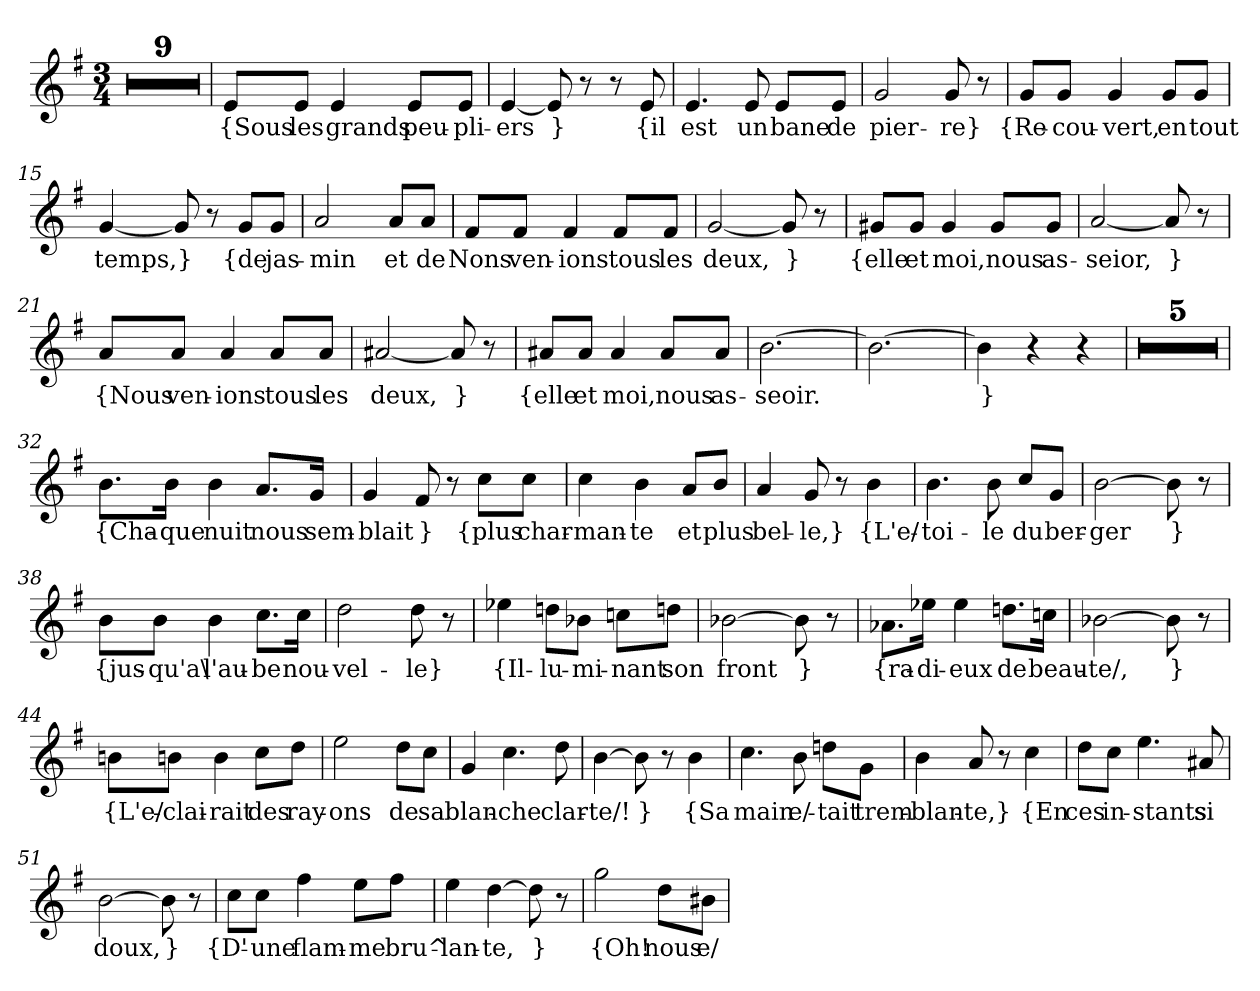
**kern	**text
*part1	*part1
*staff1	*staff1
*clefG2	*
*k[f#]	*
*M3/4	*
=1	=1
2.r	.
=2	=2
2.r	.
=3	=3
2.r	.
=4	=4
2.r	.
=5	=5
2.r	.
=6	=6
2.r	.
=7	=7
2.r	.
=8	=8
2.r	.
=9	=9
2.r	.
=10	=10
8e/L	{Sous
8e/J	les
4e	grands
8e/L	peu-
8e/J	-pli-
=11	=11
[4e	-ers
8e]	}
8r	.
8r	.
8e	{il
=12	=12
4.e	est
8e	un
8e/L	bane
8e/J	de
=13	=13
2g	pier-
8g	-re}
8r	.
=14	=14
8g/L	{Re-
8g/J	-cou-
4g	-vert,
8g/L	en
8g/J	tout
=15	=15
[4g	temps,
8g]	}
8r	.
8g/L	{de
8g/J	jas-
=16	=16
2a	-min
8a/L	et
8a/J	de
=17	=17
8f#/L	Nons
8f#/J	ven-
4f#	-ions
8f#/L	tous
8f#/J	les
=18	=18
[2g	deux,
8g]	}
8r	.
=19	=19
8g#X/L	{elle
8g#/J	et
4g#	moi,
8g#/L	nous
8g#/J	as-
=20	=20
[2a	-seior,
8a]	}
8r	.
=21	=21
8a/L	{Nous
8a/J	ven-
4a	-ions
8a/L	tous
8a/J	les
=22	=22
[2a#X	deux,
8a#]	}
8r	.
=23	=23
8a#X/L	{elle
8a#/J	et
4a#	moi,
8a#/L	nous
8a#/J	as-
=24	=24
[2.b	-seoir.
=25	=25
2.b_	.
=26	=26
4b]	}
4r	.
4r	.
=27	=27
2.r	.
=28	=28
*k[f#c#g#d#]	*
2.r	.
=29	=29
2.r	.
=30	=30
2.r	.
=31	=31
2.r	.
=32	=32
8.b\L	{Cha-
16b\Jk	-que
4b	nuit
8.a/L	nous
16g#/Jk	sem-
=33	=33
4g#	-blait
8f#	}
8r	.
8cc#\L	{plus
8cc#\J	char-
=34	=34
4cc#	-man-
4b	-te
8a/L	et
8b/J	plus
=35	=35
4a	bel-
8g#	-le,}
8r	.
4b	{L'e/-
=36	=36
4.b	-toi-
8b	-le
8cc#/L	du
8g#/J	ber-
=37	=37
[2b	-ger
8b]	}
8r	.
=38	=38
8b\L	{jus-
8b\J	qu'a\
4b	l'au-
8.cc#\L	-be
16cc#\Jk	nou-
=39	=39
2dd#	-vel-
8dd#	-le}
8r	.
=40	=40
4ee-X	{Il-
8ddn\L	-lu-
8b-X\J	-mi-
8ccn\L	-nant
8ddn\J	son
=41	=41
[2b-X	front
8b-]	}
8r	.
=42	=42
8.a-X\L	{ra-
16ee-X\Jk	-di-
4ee-	-eux
8.ddn\L	de
16ccn\Jk	beau-
=43	=43
[2b-X	-te/,
8b-]	}
8r	.
=44	=44
8bn\L	{L'e/-
8bn\J	-clai-
4b	-rait
8cc#\L	des
8dd#\J	ray-
=45	=45
2ee	-ons
8dd#\L	de
8cc#\J	sa
=46	=46
4g#	blan-
4.cc#	-che
8dd#	clar-
=47	=47
[4b	-te/!
8b]	}
8r	.
4b	{Sa
=48	=48
4.cc#	main
8b	e/-
8ddn\L	-tait
8g#\J	trem-
=49	=49
4b	-blan-
8a	-te,}
8r	.
4cc#	{En
=50	=50
8dd#\L	ces
8cc#\J	in-
4.ee	-stants
8a#X	si
=51	=51
[2b	doux,
8b]	}
8r	.
=52	=52
8cc#\L	{D'-
8cc#\J	-une
4ff#	flam-
8ee\L	-me
8ff#\J	bru^-
=53	=53
4ee	-lan-
[4dd#	-te,
8dd#]	}
8r	.
=54	=54
2gg#	{Oh!
8dd#\L	nous
8b#X\J	e/-
=	=
*-	*-
